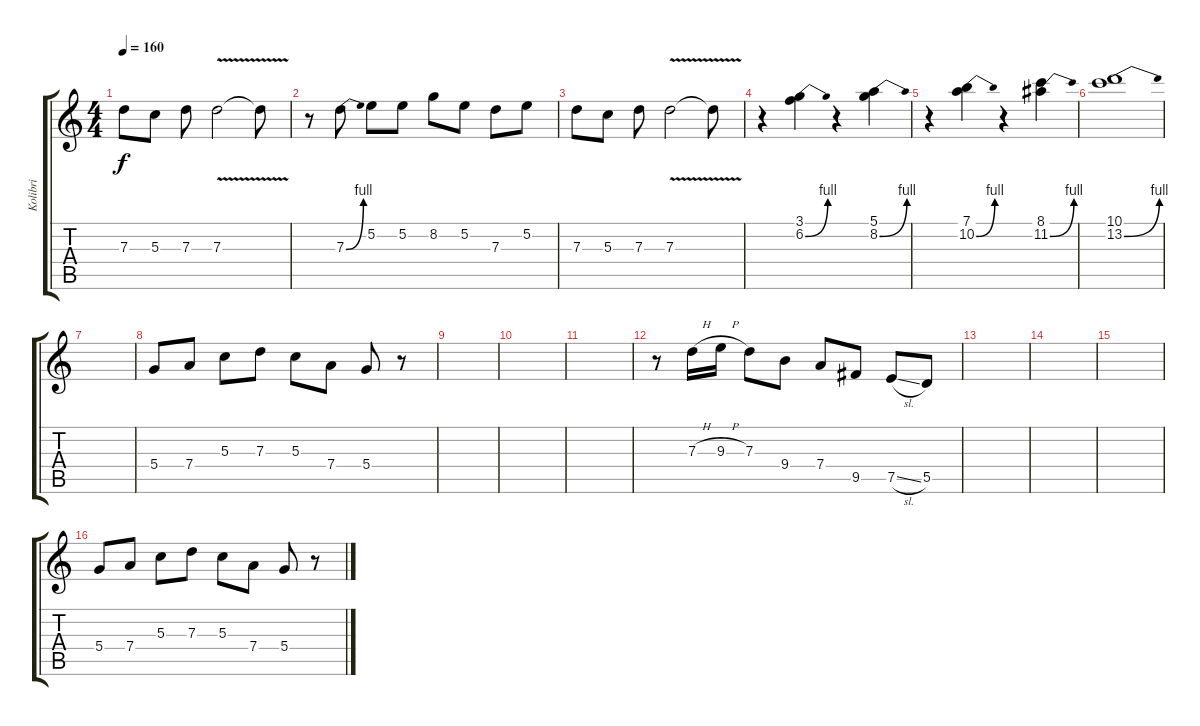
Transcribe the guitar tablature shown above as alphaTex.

\track ("Kolibri" "Kolibri") {instrument distortionguitar}
\staff {score tabs}
\tuning (E4 B3 G3 D3 A2 E2) {hide}
\ts (4 4)
\tempo 160
\clef g2
\ks c
7.3.8{dy f} 5.3.8 7.3.8 7.3{v}.2 7.3{t}.8 |
r.8 7.3{be (bend 0 0 60 4)}.8 5.2.8 5.2.8 8.2.8 5.2.8 7.3.8 5.2.8 |
7.3.8 5.3.8 7.3.8 7.3{v}.2 7.3{t}.8 |
r.4 (3.1 6.2{be (bend 0 0 60 4)}).4 r.4 (5.1 8.2{be (bend 0 0 60 4)}).4 |
r.4 (7.1 10.2{be (bend 0 0 60 4)}).4 r.4 (8.1 11.2{be (bend 0 0 60 4)}).4 |
(10.1 13.2{be (bend 0 0 60 4)}).1 |
|
5.4.8 7.4.8 5.3.8 7.3.8 5.3.8 7.4.8 5.4.8 r.8 |
|
|
|
r.8 7.3{h}.16 9.3{h}.16 7.3.8 9.4.8 7.4.8 9.5.8 7.5{sl}.8 5.5.8 |
|
|
|
5.4.8 7.4.8 5.3.8 7.3.8 5.3.8 7.4.8 5.4.8 r.8
